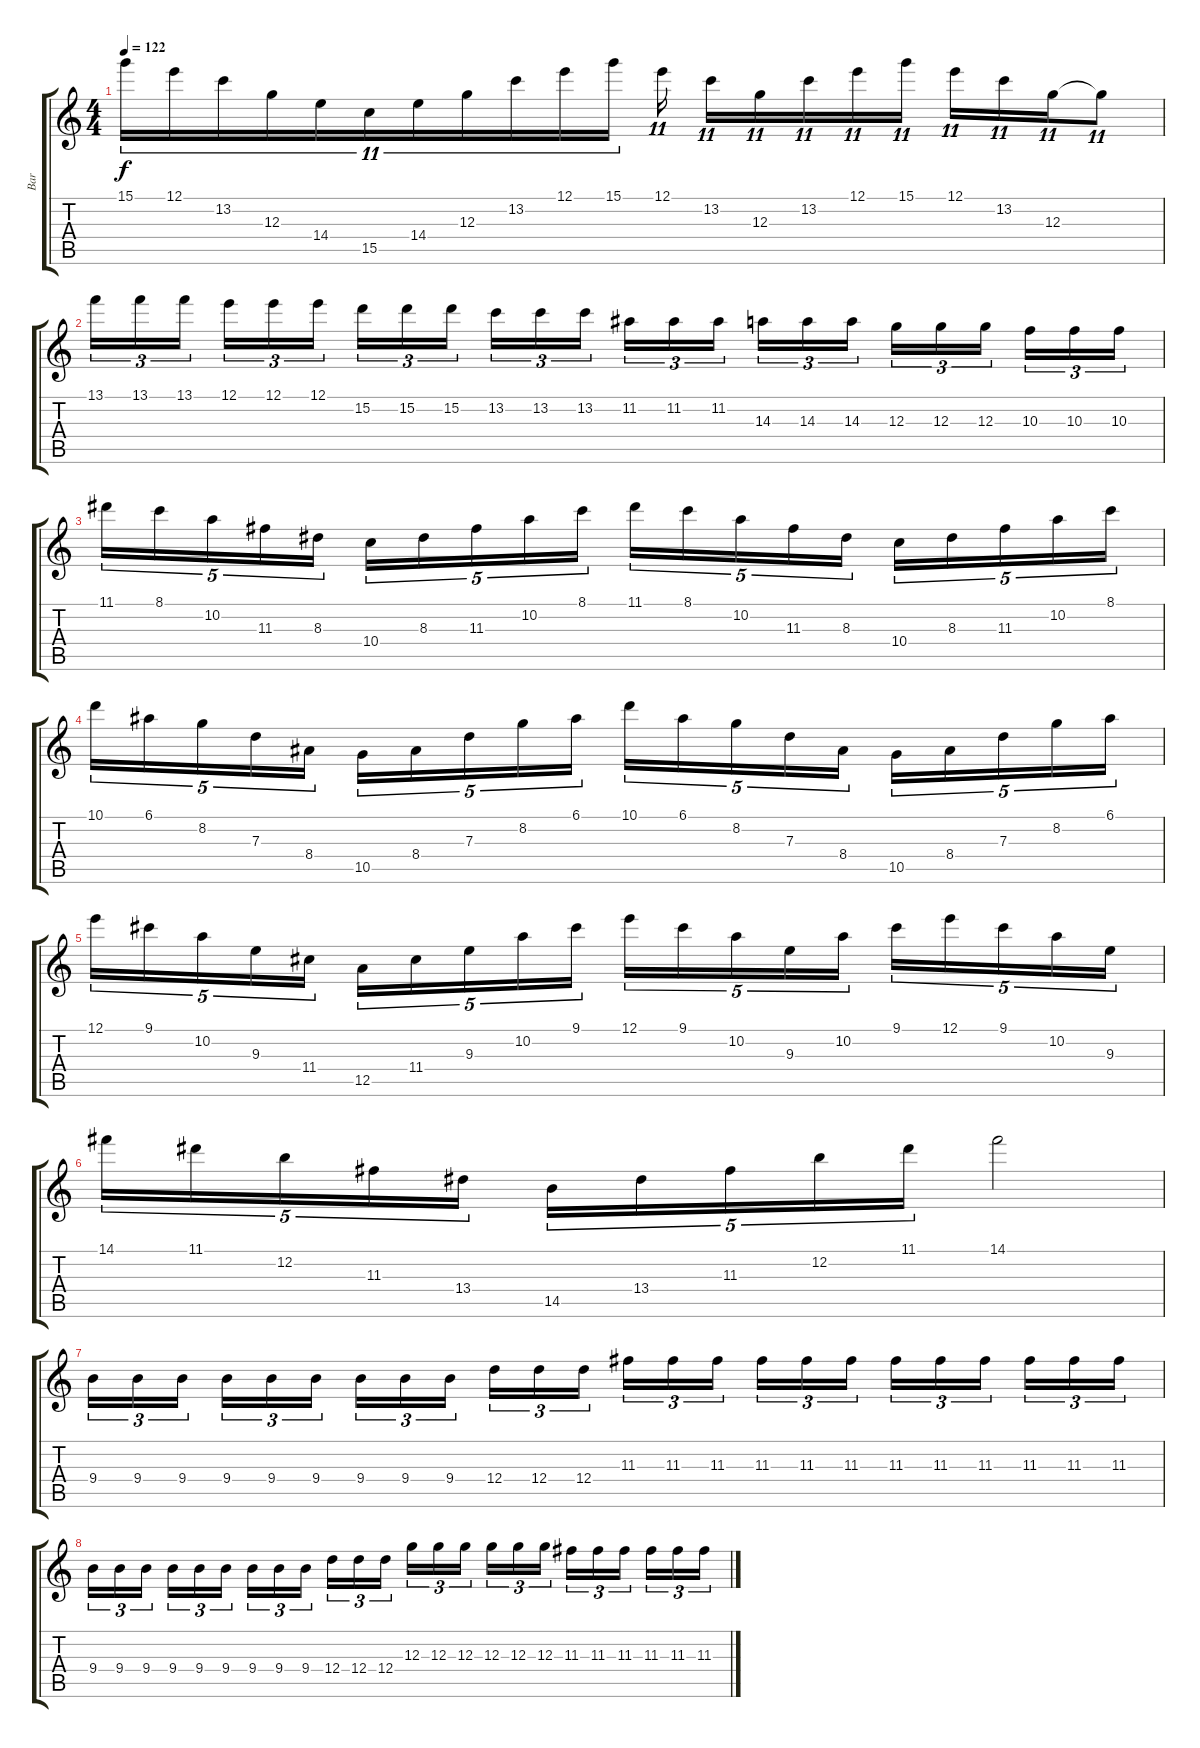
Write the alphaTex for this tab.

\track ("Bar" "Bar") {instrument distortionguitar}
\staff {score tabs}
\tuning (E4 B3 G3 D3 A2 E2) {hide}
\ts (4 4)
\tempo 122
\clef g2
\ks c
15.1.16{tu (11 8) dy f} 12.1.16{tu (11 8)} 13.2.16{tu (11 8)} 12.3.16{tu (11 8)} 14.4.16{tu (11 8)} 15.5.16{tu (11 8)} 14.4.16{tu (11 8)} 12.3.16{tu (11 8)} 13.2.16{tu (11 8)} 12.1.16{tu (11 8)} 15.1.16{tu (11 8)} 12.1.16{tu (11 8)} 13.2.16{tu (11 8)} 12.3.16{tu (11 8)} 13.2.16{tu (11 8)} 12.1.16{tu (11 8)} 15.1.16{tu (11 8)} 12.1.16{tu (11 8)} 13.2.16{tu (11 8)} 12.3.16{tu (11 8)} 12.3{t}.8{tu (11 8)} |
13.1.16{tu (3 2)} 13.1.16{tu (3 2)} 13.1.16{tu (3 2) beam splitsecondary} 12.1.16{tu (3 2)} 12.1.16{tu (3 2)} 12.1.16{tu (3 2)} 15.2.16{tu (3 2)} 15.2.16{tu (3 2)} 15.2.16{tu (3 2) beam splitsecondary} 13.2.16{tu (3 2)} 13.2.16{tu (3 2)} 13.2.16{tu (3 2)} 11.2.16{tu (3 2)} 11.2.16{tu (3 2)} 11.2.16{tu (3 2) beam splitsecondary} 14.3.16{tu (3 2)} 14.3.16{tu (3 2)} 14.3.16{tu (3 2)} 12.3.16{tu (3 2)} 12.3.16{tu (3 2)} 12.3.16{tu (3 2) beam splitsecondary} 10.3.16{tu (3 2)} 10.3.16{tu (3 2)} 10.3.16{tu (3 2)} |
11.1.16{tu (5 4)} 8.1.16{tu (5 4)} 10.2.16{tu (5 4)} 11.3.16{tu (5 4)} 8.3.16{tu (5 4)} 10.4.16{tu (5 4)} 8.3.16{tu (5 4)} 11.3.16{tu (5 4)} 10.2.16{tu (5 4)} 8.1.16{tu (5 4)} 11.1.16{tu (5 4)} 8.1.16{tu (5 4)} 10.2.16{tu (5 4)} 11.3.16{tu (5 4)} 8.3.16{tu (5 4)} 10.4.16{tu (5 4)} 8.3.16{tu (5 4)} 11.3.16{tu (5 4)} 10.2.16{tu (5 4)} 8.1.16{tu (5 4)} |
10.1.16{tu (5 4)} 6.1.16{tu (5 4)} 8.2.16{tu (5 4)} 7.3.16{tu (5 4)} 8.4.16{tu (5 4)} 10.5.16{tu (5 4)} 8.4.16{tu (5 4)} 7.3.16{tu (5 4)} 8.2.16{tu (5 4)} 6.1.16{tu (5 4)} 10.1.16{tu (5 4)} 6.1.16{tu (5 4)} 8.2.16{tu (5 4)} 7.3.16{tu (5 4)} 8.4.16{tu (5 4)} 10.5.16{tu (5 4)} 8.4.16{tu (5 4)} 7.3.16{tu (5 4)} 8.2.16{tu (5 4)} 6.1.16{tu (5 4)} |
12.1.16{tu (5 4)} 9.1.16{tu (5 4)} 10.2.16{tu (5 4)} 9.3.16{tu (5 4)} 11.4.16{tu (5 4)} 12.5.16{tu (5 4)} 11.4.16{tu (5 4)} 9.3.16{tu (5 4)} 10.2.16{tu (5 4)} 9.1.16{tu (5 4)} 12.1.16{tu (5 4)} 9.1.16{tu (5 4)} 10.2.16{tu (5 4)} 9.3.16{tu (5 4)} 10.2.16{tu (5 4)} 9.1.16{tu (5 4)} 12.1.16{tu (5 4)} 9.1.16{tu (5 4)} 10.2.16{tu (5 4)} 9.3.16{tu (5 4)} |
14.1.16{tu (5 4)} 11.1.16{tu (5 4)} 12.2.16{tu (5 4)} 11.3.16{tu (5 4)} 13.4.16{tu (5 4)} 14.5.16{tu (5 4)} 13.4.16{tu (5 4)} 11.3.16{tu (5 4)} 12.2.16{tu (5 4)} 11.1.16{tu (5 4)} 14.1.2 |
9.4.16{tu (3 2) volume 10} 9.4.16{tu (3 2)} 9.4.16{tu (3 2) beam splitsecondary} 9.4.16{tu (3 2)} 9.4.16{tu (3 2)} 9.4.16{tu (3 2)} 9.4.16{tu (3 2)} 9.4.16{tu (3 2)} 9.4.16{tu (3 2) beam splitsecondary} 12.4.16{tu (3 2)} 12.4.16{tu (3 2)} 12.4.16{tu (3 2)} 11.3.16{tu (3 2)} 11.3.16{tu (3 2)} 11.3.16{tu (3 2) beam splitsecondary} 11.3.16{tu (3 2)} 11.3.16{tu (3 2)} 11.3.16{tu (3 2)} 11.3.16{tu (3 2)} 11.3.16{tu (3 2)} 11.3.16{tu (3 2) beam splitsecondary} 11.3.16{tu (3 2)} 11.3.16{tu (3 2)} 11.3.16{tu (3 2)} |
9.4.16{tu (3 2)} 9.4.16{tu (3 2)} 9.4.16{tu (3 2) beam splitsecondary} 9.4.16{tu (3 2)} 9.4.16{tu (3 2)} 9.4.16{tu (3 2)} 9.4.16{tu (3 2)} 9.4.16{tu (3 2)} 9.4.16{tu (3 2) beam splitsecondary} 12.4.16{tu (3 2)} 12.4.16{tu (3 2)} 12.4.16{tu (3 2)} 12.3.16{tu (3 2)} 12.3.16{tu (3 2)} 12.3.16{tu (3 2) beam splitsecondary} 12.3.16{tu (3 2)} 12.3.16{tu (3 2)} 12.3.16{tu (3 2)} 11.3.16{tu (3 2)} 11.3.16{tu (3 2)} 11.3.16{tu (3 2) beam splitsecondary} 11.3.16{tu (3 2)} 11.3.16{tu (3 2)} 11.3.16{tu (3 2)}
